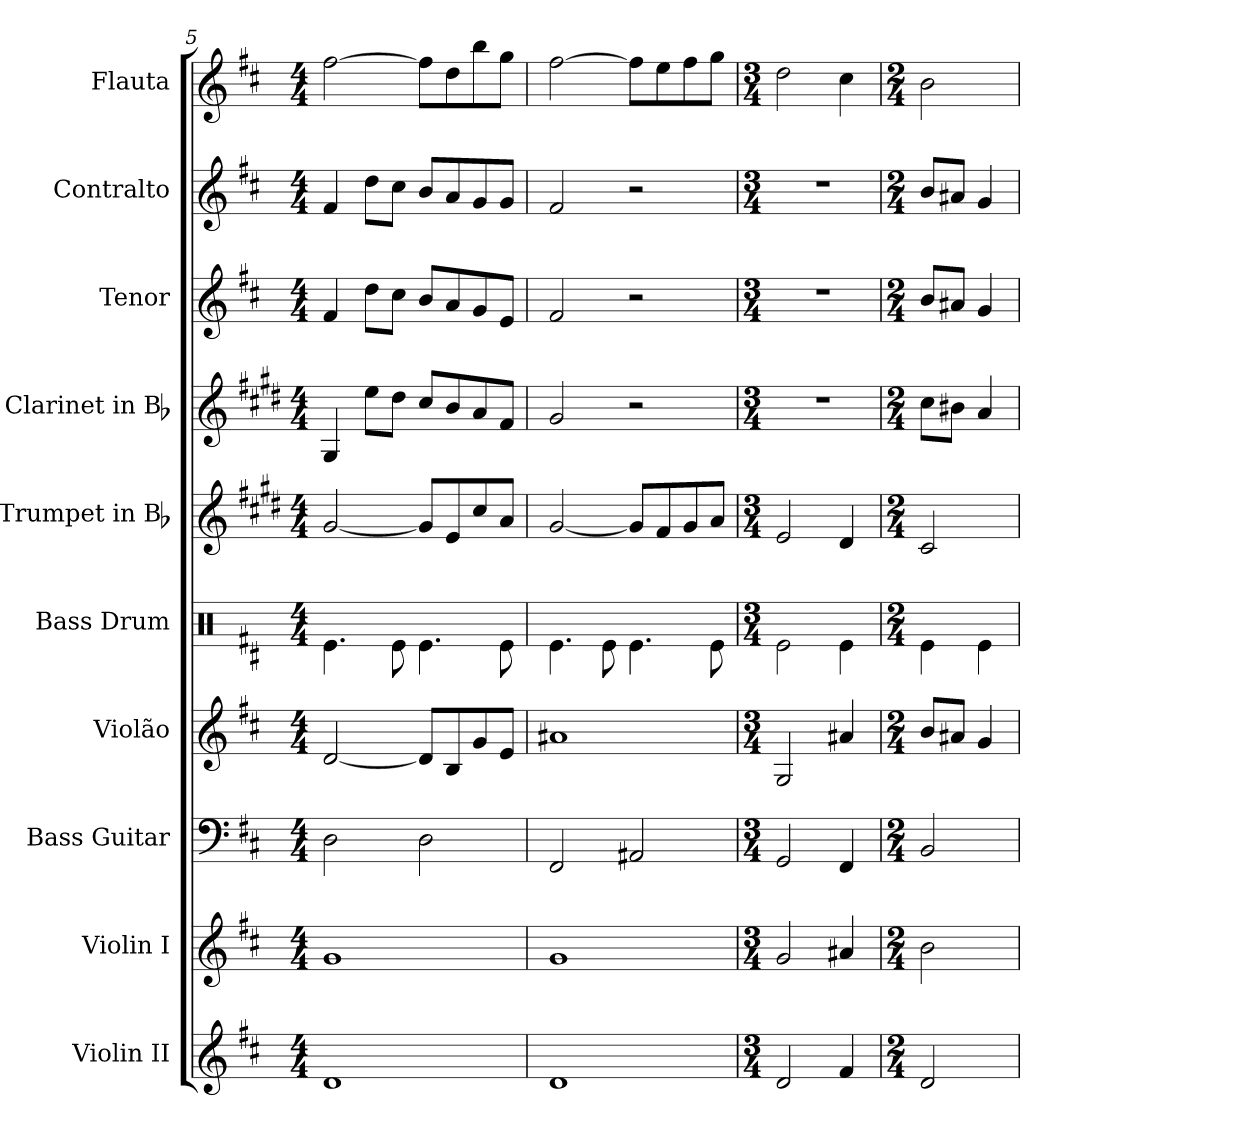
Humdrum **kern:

**kern	**kern	**kern	**kern	**kern	**kern	**kern	**kern	**kern	**kern
*part10	*part9	*part8	*part7	*part6	*part5	*part4	*part3	*part2	*part1
*staff10	*staff9	*staff8	*staff7	*staff6	*staff5	*staff4	*staff3	*staff2	*staff1
*I"Violin II	*I"Violin I	*I"Bass Guitar	*I"Violão	*I"Bass Drum	*I"Trumpet in Bb	*I"Clarinet in Bb	*I"Tenor	*I"Contralto	*I"Flauta
*I'Vln. II	*I'Vln. I	*I'Bass	*	*I'B. Dr.	*	*	*	*	*I'Fl.
!!LO:PB:g=z
*clefG2	*clefG2	*clefF4	*clefG2	*clefX	*clefG2	*clefG2	*clefG2	*clefG2	*clefG2
*	*	*ITrd7c12	*ITrd7c12	*	*ITrd1c2	*ITrd1c2	*	*	*
*k[f#c#]	*k[f#c#]	*k[f#c#]	*k[f#c#]	*k[f#c#]	*k[f#c#]	*k[f#c#]	*k[f#c#]	*k[f#c#]	*k[f#c#]
*b:	*b:	*b:	*b:	*b:	*b:	*b:	*b:	*b:	*b:
*M4/4	*M4/4	*M4/4	*M4/4	*M4/4	*M4/4	*M4/4	*M4/4	*M4/4	*M4/4
=5	=5	=5	=5	=5	=5	=5	=5	=5	=5
1d	1g	2DD\	[2D/	4.Re\	[2f#/	4F#/	4f#/	4f#/	[2ff#\
.	.	.	.	.	.	8dd\L	8dd\L	8dd\L	.
.	.	.	.	8Re\	.	8cc#\J	8cc#\J	8cc#\J	.
.	.	2DD\	8D/L]	4.Re\	8f#/L]	8b/L	8b/L	8b/L	8ff#\L]
.	.	.	8BB/	.	8d/	8a/	8a/	8a/	8dd\
.	.	.	8G/	.	8b/	8g/	8g/	8g/	8bb\
.	.	.	8E/J	8Re\	8g/J	8e/J	8e/J	8g/J	8gg\J
=6	=6	=6	=6	=6	=6	=6	=6	=6	=6
1d	1g	2FFF#/	1A#X	4.Re\	[2f#/	2f#/	2f#/	2f#/	[2ff#\
.	.	.	.	8Re\	.	.	.	.	.
.	.	2AAA#X/	.	4.Re\	8f#/L]	2r	2r	2r	8ff#\L]
.	.	.	.	.	8e/	.	.	.	8ee\
.	.	.	.	.	8f#/	.	.	.	8ff#\
.	.	.	.	8Re\	8g/J	.	.	.	8gg\J
=7	=7	=7	=7	=7	=7	=7	=7	=7	=7
*M3/4	*M3/4	*M3/4	*M3/4	*M3/4	*M3/4	*M3/4	*M3/4	*M3/4	*M3/4
2d/	2g/	2GGG/	2GG/	2Re\	2d/	2.r	2.r	2.r	2dd\
4f#/	4a#X/	4FFF#/	4A#X/	4Re\	4c#/	.	.	.	4cc#\
=8	=8	=8	=8	=8	=8	=8	=8	=8	=8
*M2/4	*M2/4	*M2/4	*M2/4	*M2/4	*M2/4	*M2/4	*M2/4	*M2/4	*M2/4
2d/	2b\	2BBB/	8B/L	4Re\	2B/	8b\L	8b/L	8b/L	2b\
.	.	.	8A#X/J	.	.	8a#X\J	8a#X/J	8a#X/J	.
.	.	.	4G/	4Re\	.	4g/	4g/	4g/	.
=	=	=	=	=	=	=	=	=	=
*-	*-	*-	*-	*-	*-	*-	*-	*-	*-
